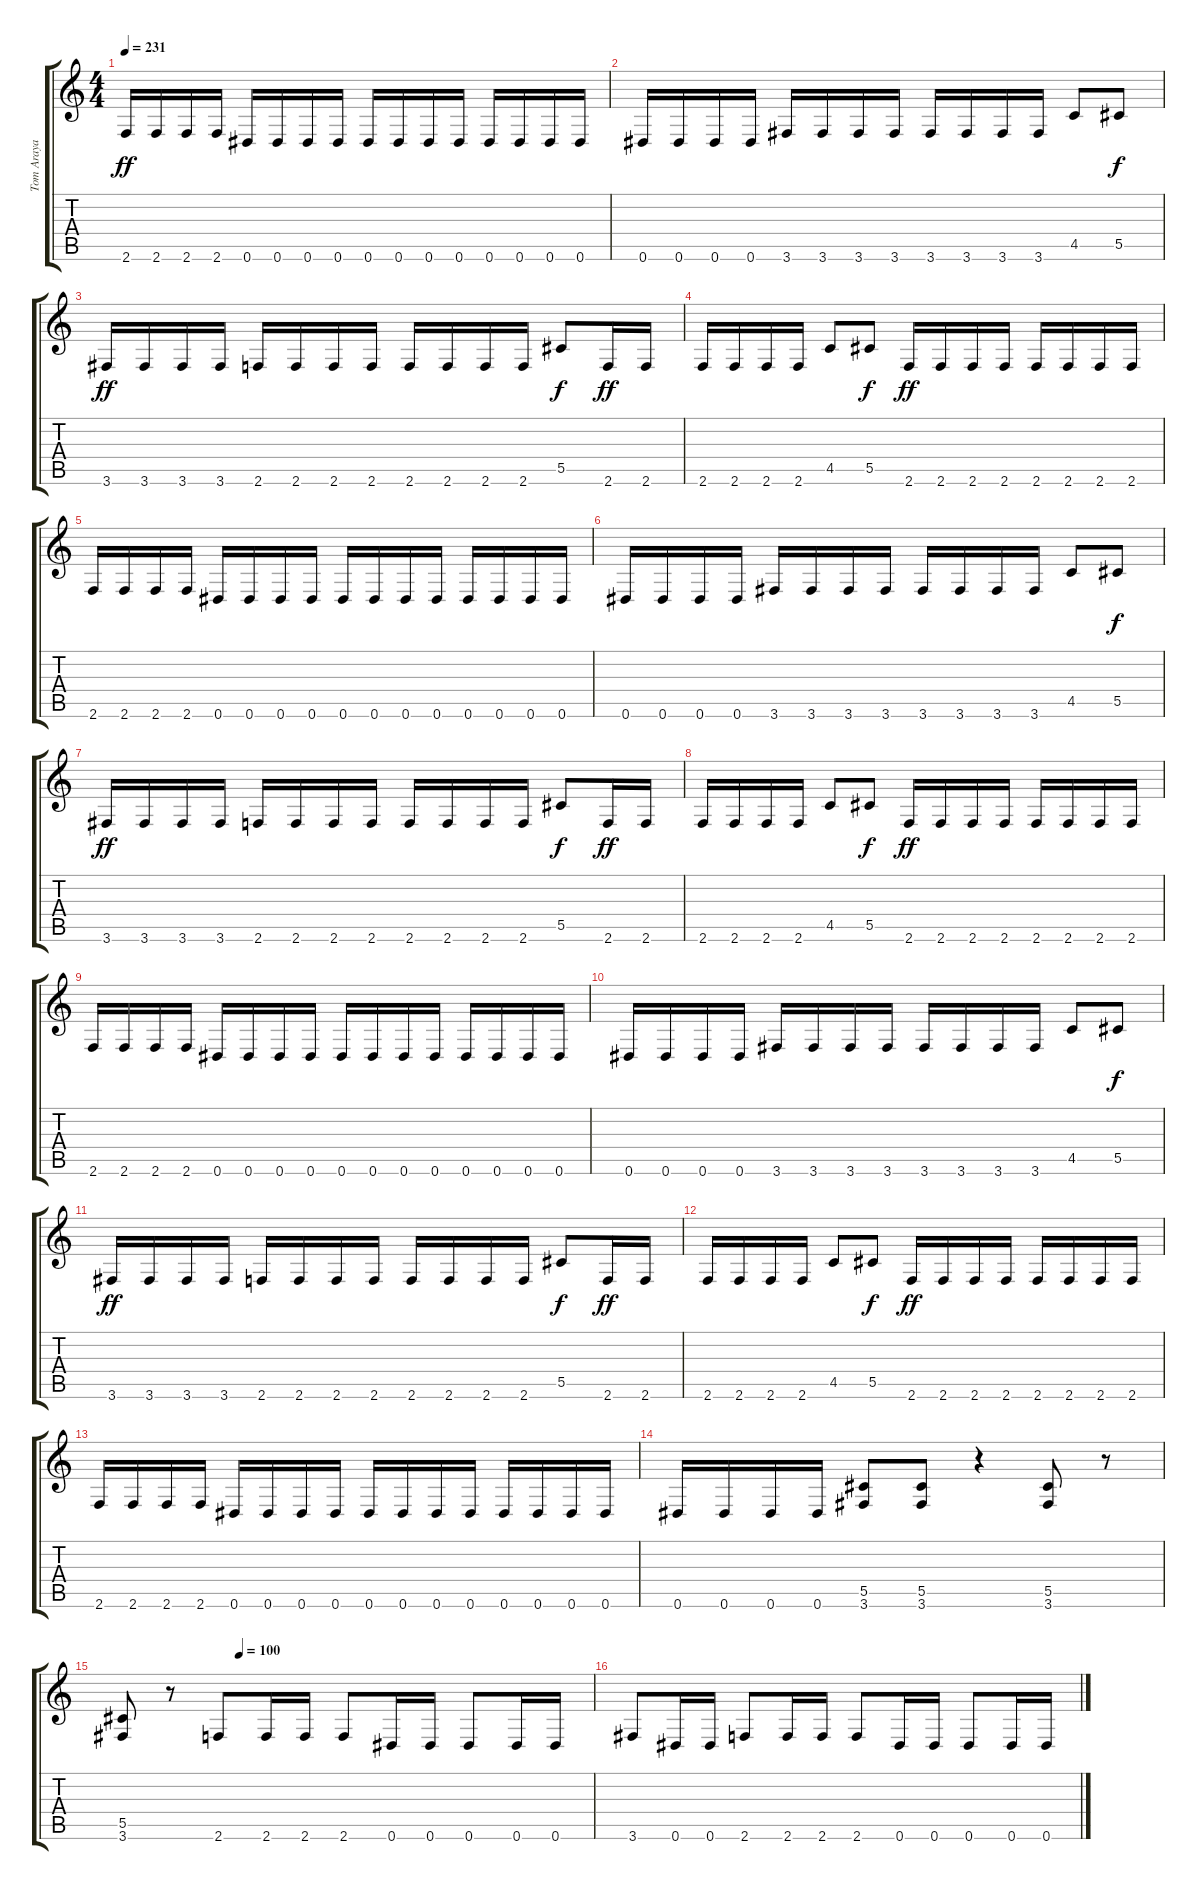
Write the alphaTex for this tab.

\track ("Tom Araya" "Tom Araya") {instrument electricbassfinger}
\staff {score tabs}
\tuning (Eb4 Bb3 Gb3 Db3 Ab2 Eb2) {hide}
\ts (4 4)
\tempo 231
\clef g2
\ks c
2.6.16{dy ff} 2.6.16 2.6.16 2.6.16 0.6.16 0.6.16 0.6.16 0.6.16 0.6.16 0.6.16 0.6.16 0.6.16 0.6.16 0.6.16 0.6.16 0.6.16 |
0.6.16 0.6.16 0.6.16 0.6.16 3.6.16 3.6.16 3.6.16 3.6.16 3.6.16 3.6.16 3.6.16 3.6.16 4.5.8 5.5.8{dy f} |
3.6.16{dy ff} 3.6.16 3.6.16 3.6.16 2.6.16 2.6.16 2.6.16 2.6.16 2.6.16 2.6.16 2.6.16 2.6.16 5.5.8{dy f} 2.6.16{dy ff} 2.6.16 |
2.6.16 2.6.16 2.6.16 2.6.16 4.5.8 5.5.8{dy f} 2.6.16{dy ff} 2.6.16 2.6.16 2.6.16 2.6.16 2.6.16 2.6.16 2.6.16 |
2.6.16 2.6.16 2.6.16 2.6.16 0.6.16 0.6.16 0.6.16 0.6.16 0.6.16 0.6.16 0.6.16 0.6.16 0.6.16 0.6.16 0.6.16 0.6.16 |
0.6.16 0.6.16 0.6.16 0.6.16 3.6.16 3.6.16 3.6.16 3.6.16 3.6.16 3.6.16 3.6.16 3.6.16 4.5.8 5.5.8{dy f} |
3.6.16{dy ff} 3.6.16 3.6.16 3.6.16 2.6.16 2.6.16 2.6.16 2.6.16 2.6.16 2.6.16 2.6.16 2.6.16 5.5.8{dy f} 2.6.16{dy ff} 2.6.16 |
2.6.16 2.6.16 2.6.16 2.6.16 4.5.8 5.5.8{dy f} 2.6.16{dy ff} 2.6.16 2.6.16 2.6.16 2.6.16 2.6.16 2.6.16 2.6.16 |
2.6.16 2.6.16 2.6.16 2.6.16 0.6.16 0.6.16 0.6.16 0.6.16 0.6.16 0.6.16 0.6.16 0.6.16 0.6.16 0.6.16 0.6.16 0.6.16 |
0.6.16 0.6.16 0.6.16 0.6.16 3.6.16 3.6.16 3.6.16 3.6.16 3.6.16 3.6.16 3.6.16 3.6.16 4.5.8 5.5.8{dy f} |
3.6.16{dy ff} 3.6.16 3.6.16 3.6.16 2.6.16 2.6.16 2.6.16 2.6.16 2.6.16 2.6.16 2.6.16 2.6.16 5.5.8{dy f} 2.6.16{dy ff} 2.6.16 |
2.6.16 2.6.16 2.6.16 2.6.16 4.5.8 5.5.8{dy f} 2.6.16{dy ff} 2.6.16 2.6.16 2.6.16 2.6.16 2.6.16 2.6.16 2.6.16 |
2.6.16 2.6.16 2.6.16 2.6.16 0.6.16 0.6.16 0.6.16 0.6.16 0.6.16 0.6.16 0.6.16 0.6.16 0.6.16 0.6.16 0.6.16 0.6.16 |
0.6.16 0.6.16 0.6.16 0.6.16 (5.5 3.6).8 (5.5 3.6).8 r.4 (5.5 3.6).8 r.8 |
\tempo (100 0.25)
(5.5 3.6).8 r.8 2.6.8 2.6.16 2.6.16 2.6.8 0.6.16 0.6.16 0.6.8 0.6.16 0.6.16 |
3.6.8 0.6.16 0.6.16 2.6.8 2.6.16 2.6.16 2.6.8 0.6.16 0.6.16 0.6.8 0.6.16 0.6.16
